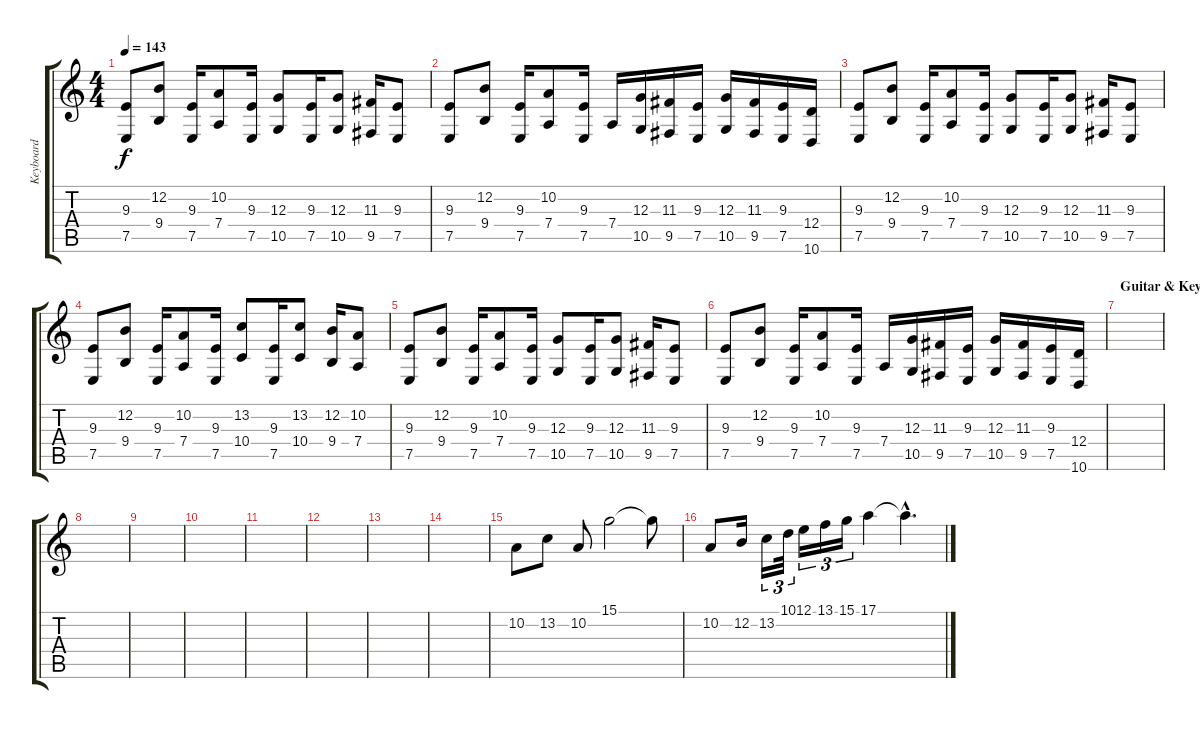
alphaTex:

\track ("Keyboard" "Keyboard") {instrument synthbrass2}
\staff {score tabs}
\tuning (E4 B3 G3 D3 A2 E2) {hide}
\ts (4 4)
\tempo 143
\clef g2
\ks c
(9.3 7.5).8{dy f} (12.2 9.4).8 (9.3 7.5).16 (10.2 7.4).8 (9.3 7.5).16 (12.3 10.5).8 (9.3 7.5).16 (12.3 10.5).8 (11.3 9.5).16 (9.3 7.5).8 |
(9.3 7.5).8 (12.2 9.4).8 (9.3 7.5).16 (10.2 7.4).8 (9.3 7.5).16 7.4.16 (12.3 10.5).16 (11.3 9.5).16 (9.3 7.5).16 (12.3 10.5).16 (11.3 9.5).16 (9.3 7.5).16 (12.4 10.6).16 |
(9.3 7.5).8{instrument synthbrass2} (12.2 9.4).8 (9.3 7.5).16 (10.2 7.4).8 (9.3 7.5).16 (12.3 10.5).8 (9.3 7.5).16 (12.3 10.5).8 (11.3 9.5).16 (9.3 7.5).8 |
(9.3 7.5).8 (12.2 9.4).8 (9.3 7.5).16 (10.2 7.4).8 (9.3 7.5).16 (13.2 10.4).8 (9.3 7.5).16 (13.2 10.4).8 (12.2 9.4).16 (10.2 7.4).8 |
(9.3 7.5).8 (12.2 9.4).8 (9.3 7.5).16 (10.2 7.4).8 (9.3 7.5).16 (12.3 10.5).8 (9.3 7.5).16 (12.3 10.5).8 (11.3 9.5).16 (9.3 7.5).8 |
(9.3 7.5).8 (12.2 9.4).8 (9.3 7.5).16 (10.2 7.4).8 (9.3 7.5).16 7.4.16 (12.3 10.5).16 (11.3 9.5).16 (9.3 7.5).16 (12.3 10.5).16 (11.3 9.5).16 (9.3 7.5).16 (12.4 10.6).16 |
\section ("" "Guitar & Keyboard solos")
|
|
|
|
|
|
|
|
10.2.8 13.2.8 10.2.8 15.1.2 15.1{t}.8 |
10.2.8 12.2.16 13.2.16{tu (3 2)} 10.1.32{tu (3 2)} 12.1.16{tu (3 2)} 13.1.16{tu (3 2)} 15.1.16{tu (3 2)} 17.1.4 17.1{hac t}.4{d}
